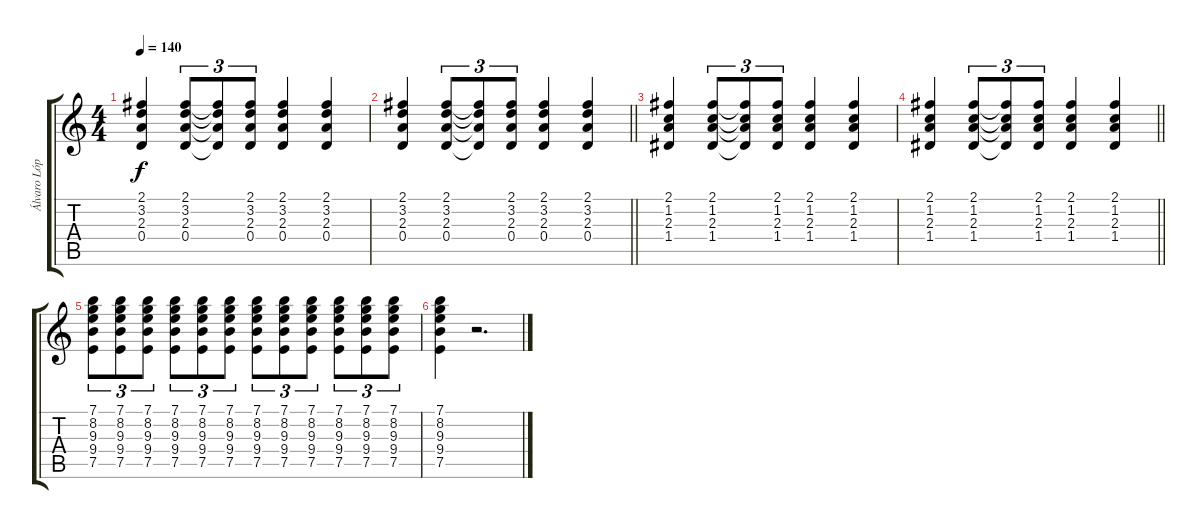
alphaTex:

\track ("Álvaro López" "Álvaro Lóp") {instrument electricguitarclean}
\staff {score tabs}
\tuning (E4 B3 G3 D3 A2 E2) {hide}
\ts (4 4)
\tempo 140
\clef g2
\ks c
(2.1 3.2 2.3 0.4).4{dy f volume 13} (2.1 3.2 2.3 0.4).8{tu (3 2)} (2.1{t} 3.2{t} 2.3{t} 0.4{t}).8{tu (3 2)} (2.1 3.2 2.3 0.4).8{tu (3 2)} (2.1 3.2 2.3 0.4).4 (2.1 3.2 2.3 0.4).4 |
\barLineRight lightlight
(2.1 3.2 2.3 0.4).4 (2.1 3.2 2.3 0.4).8{tu (3 2)} (2.1{t} 3.2{t} 2.3{t} 0.4{t}).8{tu (3 2)} (2.1 3.2 2.3 0.4).8{tu (3 2)} (2.1 3.2 2.3 0.4).4 (2.1 3.2 2.3 0.4).4 |
(2.1 1.2 2.3 1.4).4 (2.1 1.2 2.3 1.4).8{tu (3 2)} (2.1{t} 1.2{t} 2.3{t} 1.4{t}).8{tu (3 2)} (2.1 1.2 2.3 1.4).8{tu (3 2)} (2.1 1.2 2.3 1.4).4 (2.1 1.2 2.3 1.4).4 |
\barLineRight lightlight
(2.1 1.2 2.3 1.4).4 (2.1 1.2 2.3 1.4).8{tu (3 2)} (2.1{t} 1.2{t} 2.3{t} 1.4{t}).8{tu (3 2)} (2.1 1.2 2.3 1.4).8{tu (3 2)} (2.1 1.2 2.3 1.4).4 (2.1 1.2 2.3 1.4).4 |
(7.1 8.2 9.3 9.4 7.5).8{tu (3 2)} (7.1 8.2 9.3 9.4 7.5).8{tu (3 2)} (7.1 8.2 9.3 9.4 7.5).8{tu (3 2)} (7.1 8.2 9.3 9.4 7.5).8{tu (3 2)} (7.1 8.2 9.3 9.4 7.5).8{tu (3 2)} (7.1 8.2 9.3 9.4 7.5).8{tu (3 2)} (7.1 8.2 9.3 9.4 7.5).8{tu (3 2)} (7.1 8.2 9.3 9.4 7.5).8{tu (3 2)} (7.1 8.2 9.3 9.4 7.5).8{tu (3 2)} (7.1 8.2 9.3 9.4 7.5).8{tu (3 2)} (7.1 8.2 9.3 9.4 7.5).8{tu (3 2)} (7.1 8.2 9.3 9.4 7.5).8{tu (3 2)} |
(7.1 8.2 9.3 9.4 7.5).4 r.2{d}
